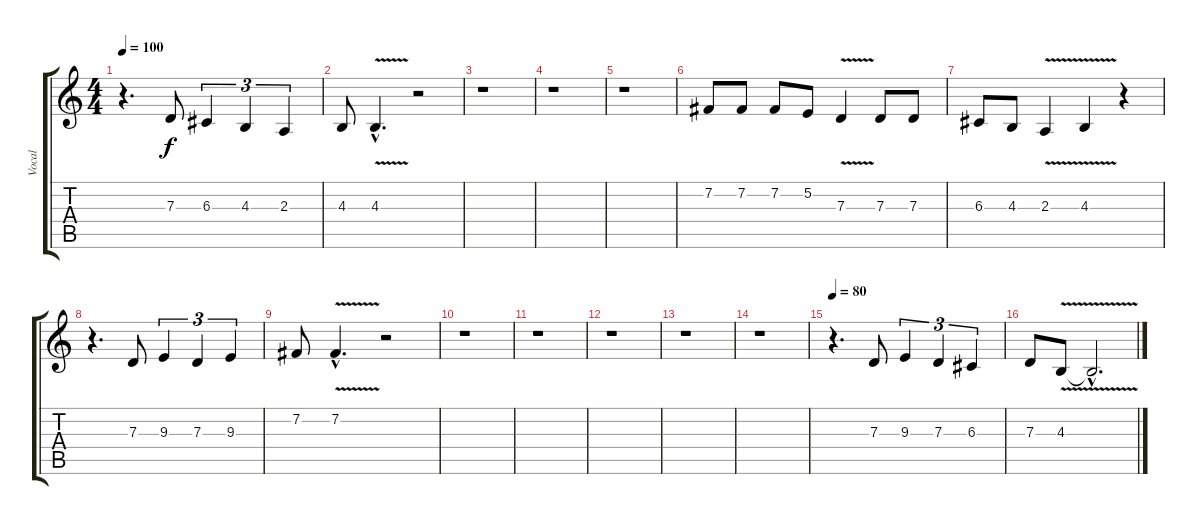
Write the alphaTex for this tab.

\track ("Vocal" "Vocal") {instrument tenorsax}
\staff {score tabs}
\tuning (E4 B3 G3 D3 A2 E2) {hide}
\ts (4 4)
\tempo 100
\clef g2
\ks c
r.4{d dy f} 7.3.8 6.3.4{tu (3 2)} 4.3.4{tu (3 2)} 2.3.4{tu (3 2)} |
4.3.8 4.3{v hac}.4{d} r.2 |
r.1 |
r.1 |
r.1 |
7.2.8 7.2.8 7.2.8 5.2.8 7.3{v}.4 7.3.8 7.3.8 |
6.3.8 4.3.8 2.3{v}.4 4.3{v}.4 r.4 |
r.4{d} 7.3.8 9.3.4{tu (3 2)} 7.3.4{tu (3 2)} 9.3.4{tu (3 2)} |
7.2.8 7.2{v hac}.4{d} r.2 |
r.1 |
r.1 |
r.1 |
r.1 |
r.1 |
\tempo 80
r.4{d} 7.3.8 9.3.4{tu (3 2)} 7.3.4{tu (3 2)} 6.3.4{tu (3 2)} |
7.3.8 4.3{v}.8 4.3{hac t}.2{d}
